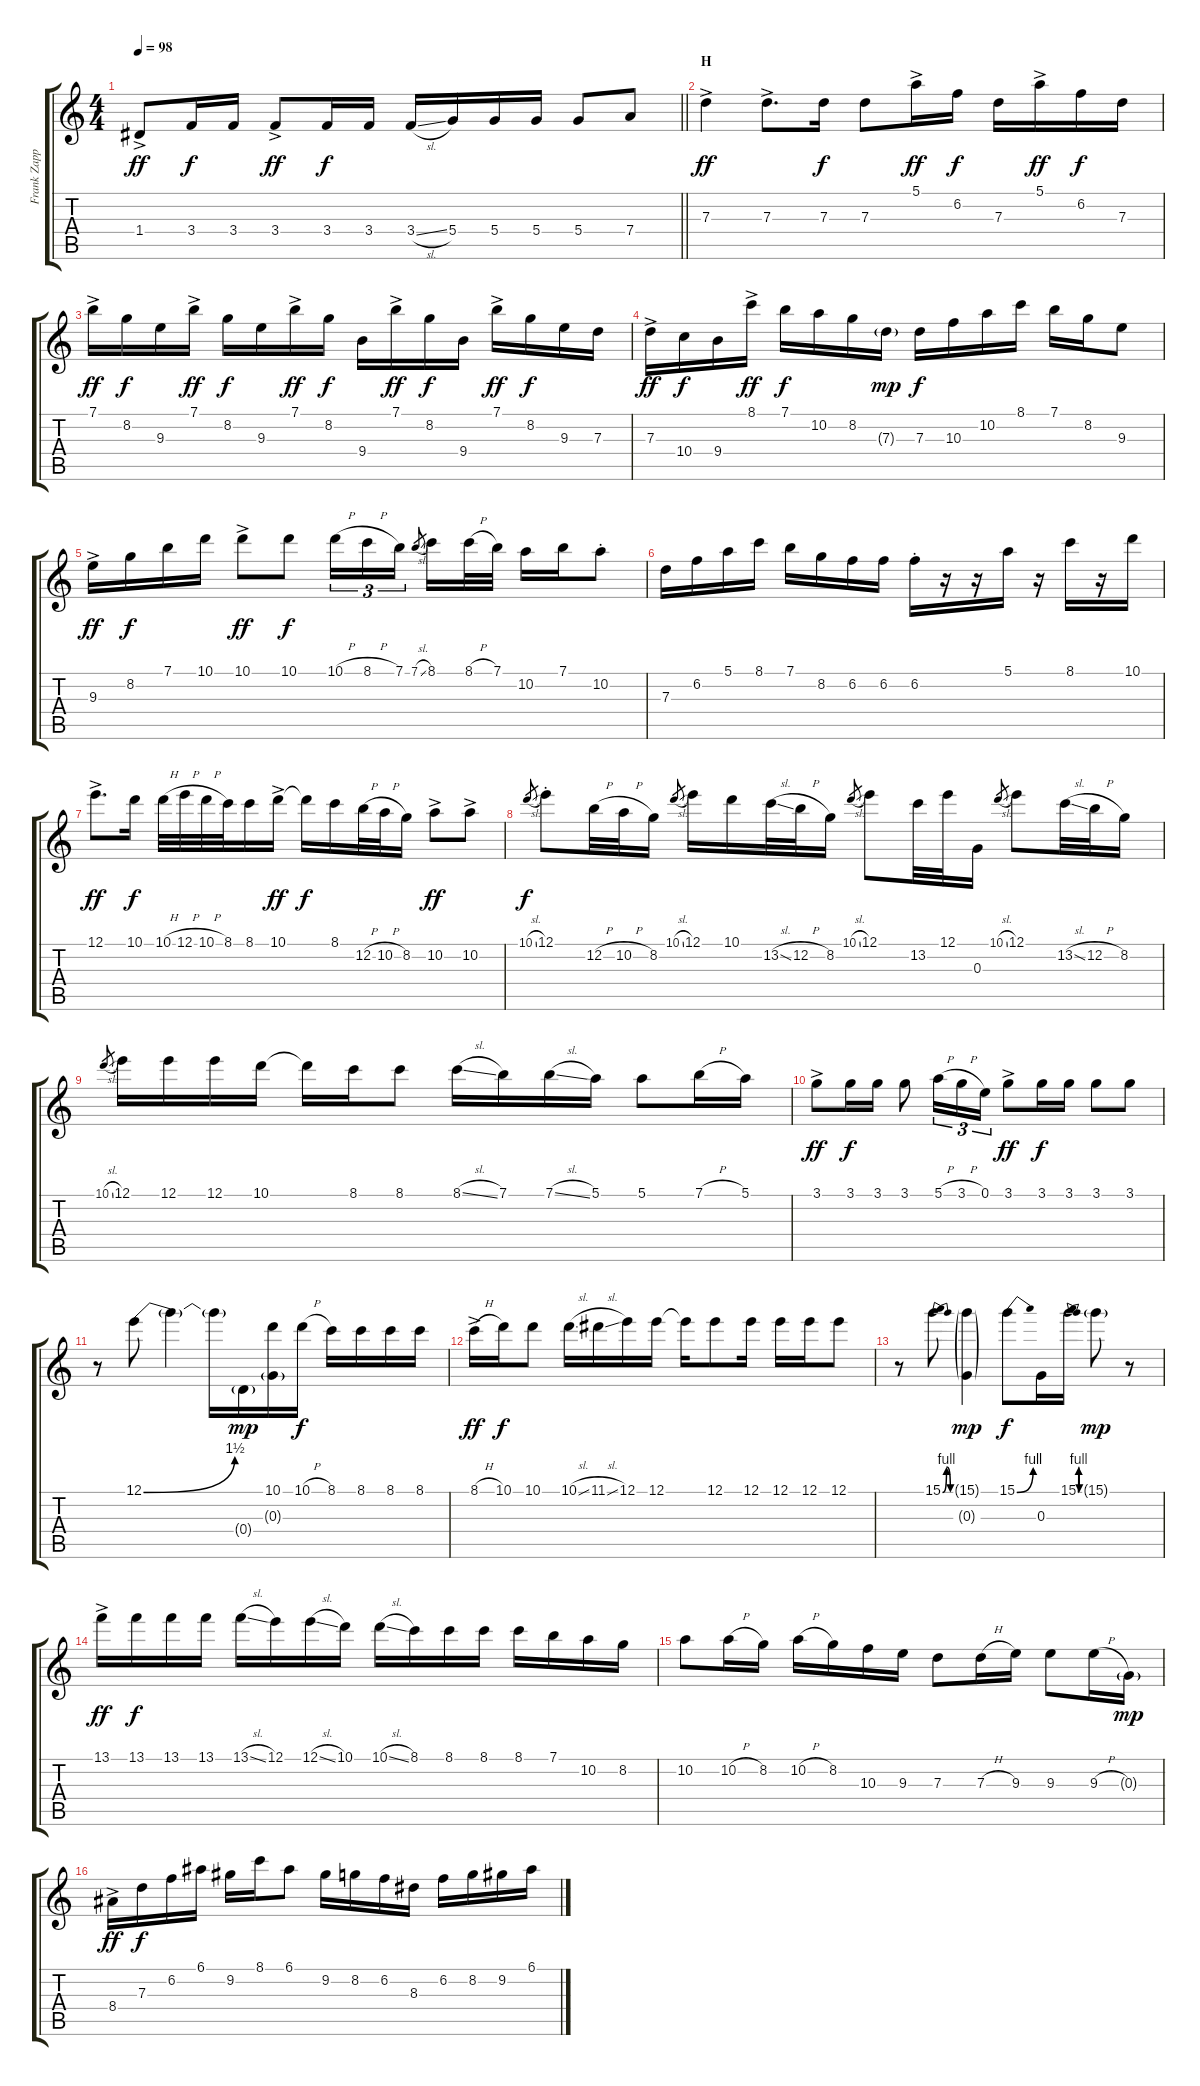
\track ("Frank Zappa" "Frank Zapp") {instrument overdrivenguitar}
\staff {score tabs}
\tuning (E4 B3 G3 D3 A2 E2) {hide}
\ts (4 4)
\tempo 98
\clef g2
\barLineRight lightlight
\ks c
1.4{ac}.8{dy ff} 3.4.16{dy f} 3.4.16 3.4{ac}.8{dy ff} 3.4.16{dy f} 3.4.16 3.4{sl}.16 5.4.16 5.4.16 5.4.16 5.4.8 7.4.8 |
\section ("" "H")
7.3{ac}.4{dy ff} 7.3{ac}.8{d} 7.3.16{dy f} 7.3.8 5.1{ac}.16{dy ff} 6.2.16{dy f} 7.3.16 5.1{ac}.16{dy ff} 6.2.16{dy f} 7.3.16 |
7.1{ac}.16{dy ff} 8.2.16{dy f} 9.3.16 7.1{ac}.16{dy ff} 8.2.16{dy f} 9.3.16 7.1{ac}.16{dy ff} 8.2.16{dy f} 9.4.16 7.1{ac}.16{dy ff} 8.2.16{dy f} 9.4.16 7.1{ac}.16{dy ff} 8.2.16{dy f} 9.3.16 7.3.16 |
7.3{ac}.16{dy ff} 10.4.16{dy f} 9.4.16 8.1{ac}.16{dy ff} 7.1.16{dy f} 10.2.16 8.2.16 7.3{g}.16{dy mp} 7.3.16{dy f} 10.3.16 10.2.16 8.1.16 7.1.16 8.2.16 9.3.8 |
9.3{ac}.16{dy ff} 8.2.16{dy f} 7.1.16 10.1.16 10.1{ac}.8{dy ff} 10.1.8{dy f} 10.1{h}.16{tu (3 2)} 8.1{h}.16{tu (3 2)} 7.1.16{tu (3 2)} 7.1{sl}.8{gr beam splitsecondary} 8.1.16 8.1{h}.32 7.1.32 10.2.16 7.1.16 10.2{st}.8 |
7.3.16 6.2.16 5.1.16 8.1.16 7.1.16 8.2.16 6.2.16 6.2.16 6.2{st}.16 r.16 r.16 5.1.16 r.16 8.1.16 r.16 10.1.16 |
12.1{ac}.8{d dy ff} 10.1.16{dy f} 10.1{h}.32 12.1{h}.32 10.1{h}.32 8.1.32 8.1.16 10.1{ac}.16{dy ff} 10.1{t}.16{dy f} 8.1.16 12.2{h}.32 10.2{h}.32 8.2.16 10.2{ac}.8{dy ff} 10.2{ac}.8 |
10.1{sl}.8{gr dy f} 12.1{st}.8 12.2{h}.32 10.2{h}.32 8.2.16 10.1{sl}.8{gr} 12.1.16 10.1.16 13.2{sl}.32 12.2{h}.32 8.2.16 10.1{sl}.8{gr} 12.1.8 13.2.32 12.1.32 0.3.16 10.1{sl}.8{gr} 12.1.8 13.2{sl}.32 12.2{h}.32 8.2.16 |
10.1{sl}.8{gr} 12.1.16 12.1.16 12.1.16 10.1.16 10.1{t}.16 8.1.16 8.1.8 8.1{sl}.16 7.1.16 7.1{sl}.16 5.1.16 5.1.8 7.1{h}.16 5.1.16 |
3.1{ac}.8{dy ff} 3.1.16{dy f} 3.1.16 3.1.8 5.1{h}.16{tu (3 2)} 3.1{h}.16{tu (3 2)} 0.1.16{tu (3 2)} 3.1{ac}.8{dy ff} 3.1.16{dy f} 3.1.16 3.1.8 3.1.8 |
r.8 12.1{be (bend 0 0 60 6)}.8 12.1{t}.4 12.1{t}.16 0.4{g}.16{dy mp} (10.1 0.3{g}).16 10.1{h}.16{dy f} 8.1.16 8.1.16 8.1.16 8.1.16 |
8.1{h ac}.16{dy ff} 10.1.16{dy f} 10.1.8 10.1{sl}.16 11.1{sl}.16 12.1.16 12.1.16 12.1{t}.16 12.1.8 12.1.16 12.1.16 12.1.16 12.1.8 |
r.8 15.1{be (bendrelease 0 0 30 4 30 4 60 0)}.8 (15.1{g} 0.3{g}).4{dy mp} 15.1{be (bend 0 0 60 4)}.8{dy f} 0.3.16 15.1{be (bendrelease 0 0 30 4 30 4 60 0)}.16 15.1{g}.8{dy mp} r.8 |
13.1{ac}.16{dy ff} 13.1.16{dy f} 13.1.16 13.1.16 13.1{sl}.16 12.1.16 12.1{sl}.16 10.1.16 10.1{sl}.16 8.1.16 8.1.16 8.1.16 8.1.16 7.1.16 10.2.16 8.2.16 |
10.2.8 10.2{h}.16 8.2.16 10.2{h}.16 8.2.16 10.3.16 9.3.16 7.3.8 7.3{h}.16 9.3.16 9.3.8 9.3{h}.16 0.3{g}.16{dy mp} |
8.4{ac}.16{dy ff} 7.3.16{dy f} 6.2.16 6.1.16 9.2.16 8.1.16 6.1.8 9.2.16 8.2.16 6.2.16 8.3.16 6.2.16 8.2.16 9.2.16 6.1.16
